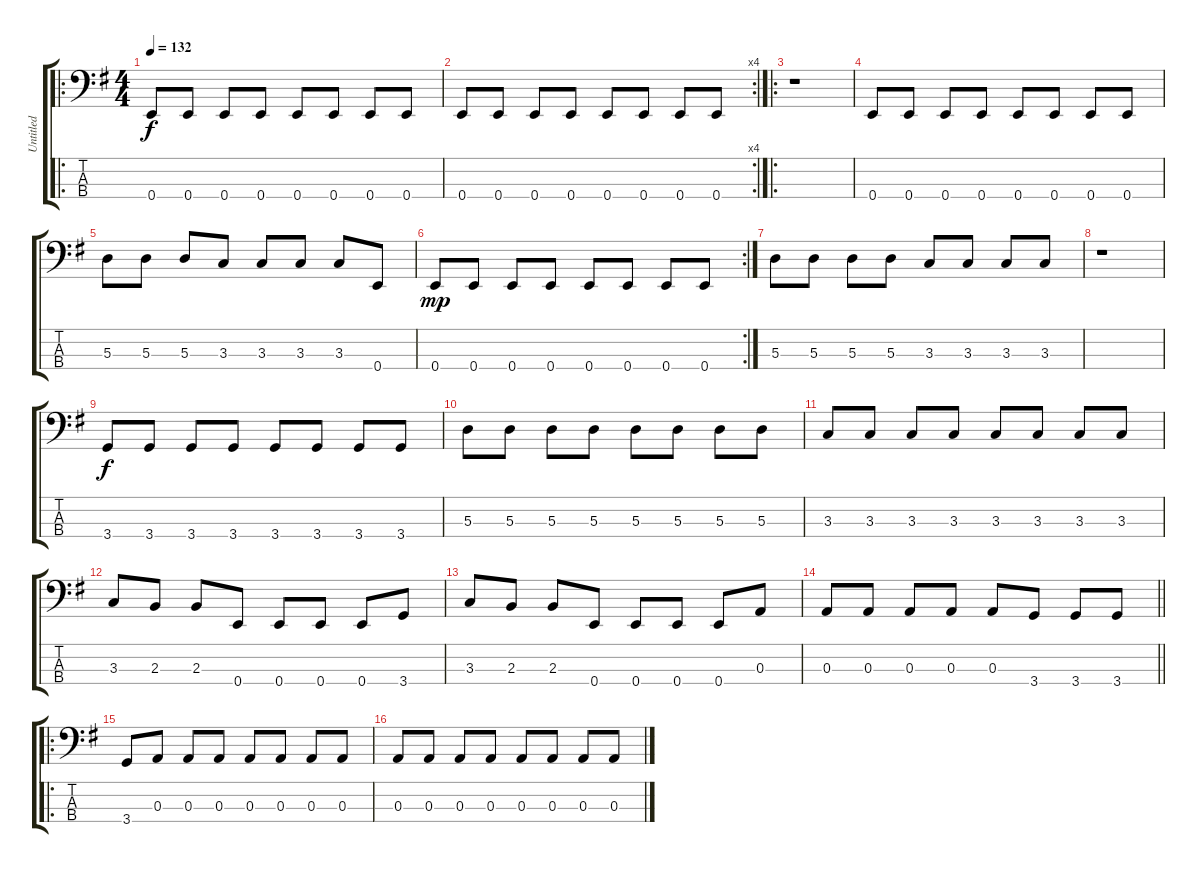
\track ("Untitled" "Untitled") {instrument electricbassfinger}
\staff {score tabs}
\tuning (G2 D2 A1 E1) {hide}
\ro
\ts (4 4)
\tempo 132
\clef f4
\ks g
0.4.8{dy f instrument electricbassfinger} 0.4.8 0.4.8 0.4.8 0.4.8 0.4.8 0.4.8 0.4.8 |
\rc 4
0.4.8 0.4.8 0.4.8 0.4.8 0.4.8 0.4.8 0.4.8 0.4.8 |
\ro
r.1 |
0.4.8 0.4.8 0.4.8 0.4.8 0.4.8 0.4.8 0.4.8 0.4.8 |
5.3.8 5.3.8 5.3.8 3.3.8 3.3.8 3.3.8 3.3.8 0.4.8 |
\rc 2
0.4.8{dy mp} 0.4.8 0.4.8 0.4.8 0.4.8 0.4.8 0.4.8 0.4.8 |
5.3.8 5.3.8 5.3.8 5.3.8 3.3.8 3.3.8 3.3.8 3.3.8 |
r.1 |
3.4.8{dy f} 3.4.8 3.4.8 3.4.8 3.4.8 3.4.8 3.4.8 3.4.8 |
5.3.8 5.3.8 5.3.8 5.3.8 5.3.8 5.3.8 5.3.8 5.3.8 |
3.3.8 3.3.8 3.3.8 3.3.8 3.3.8 3.3.8 3.3.8 3.3.8 |
3.3.8 2.3.8 2.3.8 0.4.8 0.4.8 0.4.8 0.4.8 3.4.8 |
3.3.8 2.3.8 2.3.8 0.4.8 0.4.8 0.4.8 0.4.8 0.3.8 |
\barLineRight lightlight
0.3.8 0.3.8 0.3.8 0.3.8 0.3.8 3.4.8 3.4.8 3.4.8 |
\ro
3.4.8 0.3.8 0.3.8 0.3.8 0.3.8 0.3.8 0.3.8 0.3.8 |
0.3.8 0.3.8 0.3.8 0.3.8 0.3.8 0.3.8 0.3.8 0.3.8
